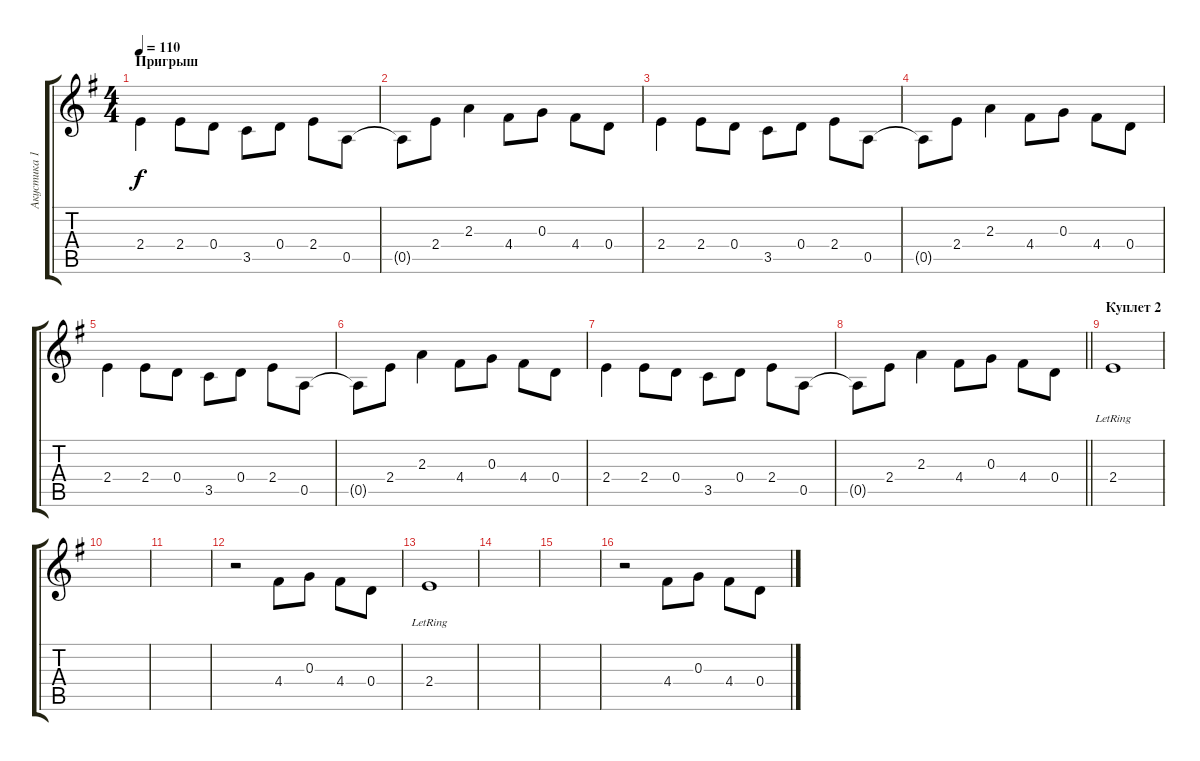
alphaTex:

\track ("Акустика 1" "Акустика 1") {instrument acousticguitarsteel}
\staff {score tabs}
\tuning (E4 B3 G3 D3 A2 E2) {hide}
\ts (4 4)
\section ("" "Пригрыш")
\tempo 110
\clef g2
\ks eminor
2.4.4{dy f beam Down} 2.4.8{beam Down} 0.4.8{beam Down} 3.5.8{beam Down} 0.4.8{beam Down} 2.4.8{beam Down} 0.5.8{beam Down} |
0.5{t}.8{beam Down} 2.4.8{beam Down} 2.3.4{beam Down} 4.4.8{beam Down} 0.3.8{beam Down} 4.4.8{beam Down} 0.4.8{beam Down} |
2.4.4{beam Down} 2.4.8{beam Down} 0.4.8{beam Down} 3.5.8{beam Down} 0.4.8{beam Down} 2.4.8{beam Down} 0.5.8{beam Down} |
0.5{t}.8{beam Down} 2.4.8{beam Down} 2.3.4{beam Down} 4.4.8{beam Down} 0.3.8{beam Down} 4.4.8{beam Down} 0.4.8{beam Down} |
2.4.4{beam Down} 2.4.8{beam Down} 0.4.8{beam Down} 3.5.8{beam Down} 0.4.8{beam Down} 2.4.8{beam Down} 0.5.8{beam Down} |
0.5{t}.8{beam Down} 2.4.8{beam Down} 2.3.4{beam Down} 4.4.8{beam Down} 0.3.8{beam Down} 4.4.8{beam Down} 0.4.8{beam Down} |
2.4.4{beam Down} 2.4.8{beam Down} 0.4.8{beam Down} 3.5.8{beam Down} 0.4.8{beam Down} 2.4.8{beam Down} 0.5.8{beam Down} |
\barLineRight lightlight
0.5{t}.8{beam Down} 2.4.8{beam Down} 2.3.4{beam Down} 4.4.8{beam Down} 0.3.8{beam Down} 4.4.8{beam Down} 0.4.8{beam Down} |
\section ("" "Куплет 2")
2.4{lr}.1 |
|
|
r.2 4.4.8{beam Down} 0.3.8{beam Down} 4.4.8{beam Down} 0.4.8{beam Down} |
2.4{lr}.1 |
|
|
r.2 4.4.8{beam Down} 0.3.8{beam Down} 4.4.8{beam Down} 0.4.8{beam Down}
